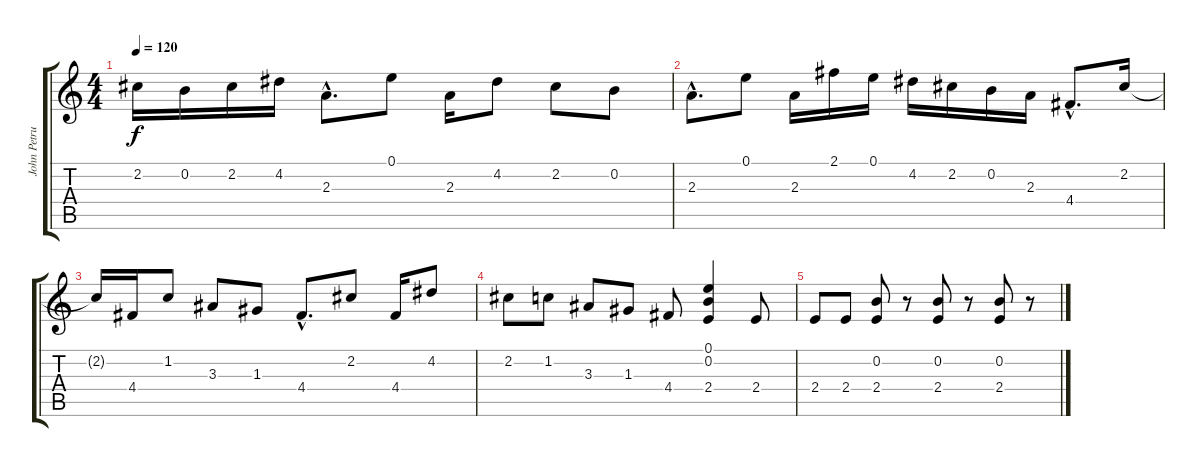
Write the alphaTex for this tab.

\track ("John Petrucci - Disto 1" "John Petru") {instrument distortionguitar}
\staff {score tabs}
\tuning (E4 B3 G3 D3 A2 E2) {hide}
\ts (4 4)
\tempo 120
\clef g2
\ks c
2.2.16{dy f} 0.2.16 2.2.16 4.2.16 2.3{hac}.8{d} 0.1.8 2.3.16 4.2.8 2.2.8 0.2.8 |
2.3{hac}.8{d} 0.1.8 2.3.16 2.1.16 0.1.16 4.2.16 2.2.16 0.2.16 2.3.16 4.4{hac}.8{d} 2.2.16 |
2.2{t}.16 4.4.16 1.2.8 3.3.8 1.3.8 4.4{hac}.8{d} 2.2.8 4.4.16 4.2.8 |
2.2.8 1.2.8 3.3.8 1.3.8 4.4.8 (0.1 0.2 2.4).4 2.4.8 |
2.4.8 2.4.8 (0.2 2.4).8 r.8 (0.2 2.4).8 r.8 (0.2 2.4).8 r.8
